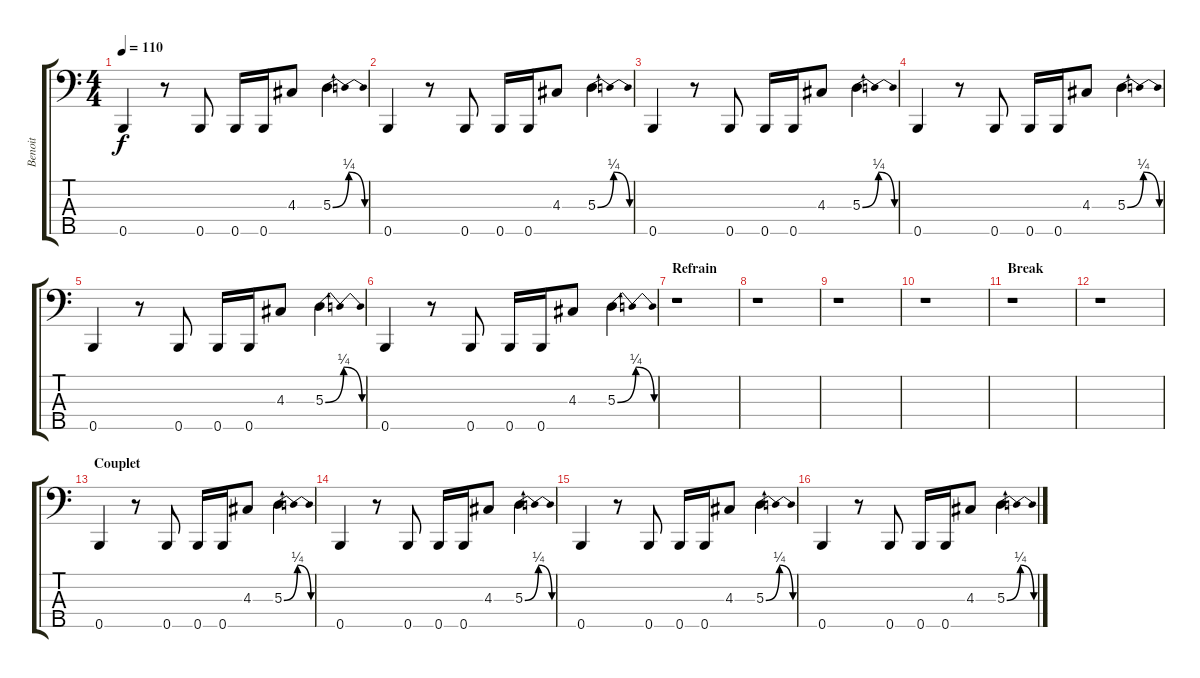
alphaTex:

\track ("Benoit" "Benoit") {instrument slapbass1}
\staff {score tabs}
\tuning (G2 D2 A1 E1 B0) {hide}
\ts (4 4)
\tempo 110
\clef f4
\ks c
0.5.4{dy f} r.8 0.5.8 0.5.16 0.5.16 4.3.8 5.3{be (bendrelease 0 0 30 1 30 1 60 0)}.4 |
0.5.4 r.8 0.5.8 0.5.16 0.5.16 4.3.8 5.3{be (bendrelease 0 0 30 1 30 1 60 0)}.4 |
0.5.4 r.8 0.5.8 0.5.16 0.5.16 4.3.8 5.3{be (bendrelease 0 0 30 1 30 1 60 0)}.4 |
0.5.4 r.8 0.5.8 0.5.16 0.5.16 4.3.8 5.3{be (bendrelease 0 0 30 1 30 1 60 0)}.4 |
0.5.4 r.8 0.5.8 0.5.16 0.5.16 4.3.8 5.3{be (bendrelease 0 0 30 1 30 1 60 0)}.4 |
0.5.4 r.8 0.5.8 0.5.16 0.5.16 4.3.8 5.3{be (bendrelease 0 0 30 1 30 1 60 0)}.4 |
\section ("" "Refrain")
r.1 |
r.1 |
r.1 |
r.1 |
\section ("" "Break")
r.1 |
r.1 |
\section ("" "Couplet")
0.5.4 r.8 0.5.8 0.5.16 0.5.16 4.3.8 5.3{be (bendrelease 0 0 30 1 30 1 60 0)}.4 |
0.5.4 r.8 0.5.8 0.5.16 0.5.16 4.3.8 5.3{be (bendrelease 0 0 30 1 30 1 60 0)}.4 |
0.5.4 r.8 0.5.8 0.5.16 0.5.16 4.3.8 5.3{be (bendrelease 0 0 30 1 30 1 60 0)}.4 |
0.5.4 r.8 0.5.8 0.5.16 0.5.16 4.3.8 5.3{be (bendrelease 0 0 30 1 30 1 60 0)}.4
